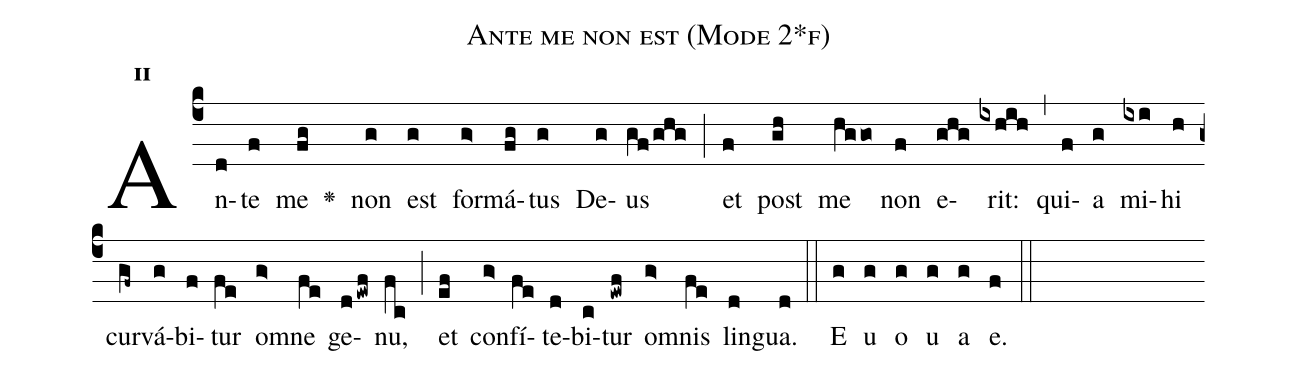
name:Ante me non est (Mode 2*f);
office-part:Antiphona;
mode:2;
%%
initial-style: 1;
name: Ante me non est
book: Antiphonae & Responsoria/Tomus I, p. 37;
occasion: Hebdomada III Adventus Dominica;
office-part: Vesperae I Ant E;
user-notes: ;
commentary: ;
annotation: 2*f;
centering-scheme: english;
fontsize: 12;
font: OFLSortsMillGoudy;
height: 11;
width: 4.5;
%%
(c4)An(d)te(f) me(fg) <v>\greheightstar</v>() non(g) est(g) for(g>)má(fg)tus(g) De(g)us(gf/ghg) (;) et(f) post(gh) me(hggo) non(f) e(ghg)rit:(ixhih) (,) qui(f)a(g) mi(ixi)hi(h) cur(gf~)vá(g)bi(f)tur(fe) om(g>)ne(fe) ge(dewf)nu,(fc) (;) et(ef) con(g>)fí(fe)te(d)bi(c)tur(ewf) om(g>)nis(fe) lin(d)gua.(d) (::)
E(g) u(g) o(g) u(g) a(g) e.(f) (::)
